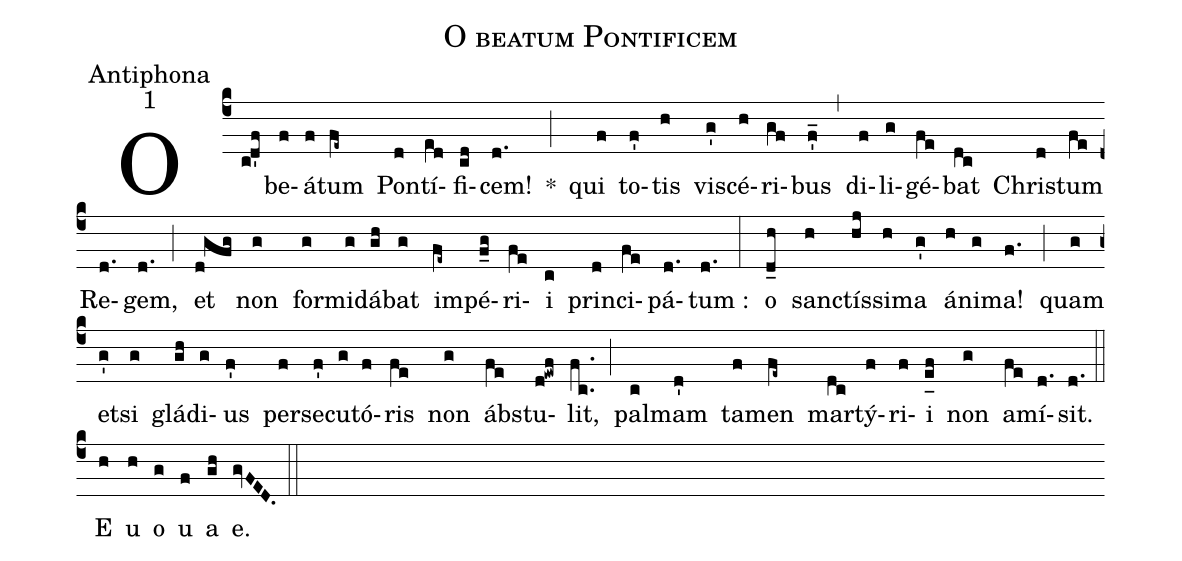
name:O beatum Pontificem;
office-part:Antiphona;
mode:1;
%%
(c4) O(cd'f) be(f)á(f)tum(fe~) Pon(d)tí(e[ll:1]d)fi(cd)cem!(d.) *(;) qui(f) to(f')tis(h) vi(g')scé(h)ri(gf)bus(f'_) (,) di(f)li(g)gé(fe)bat(dc) Chri(d)stum(fe) Re(d.)gem,(d.) (;) et(d!gfg) non(g) for(g)mi(g)dá(gh)bat(g) im(fe~)pé(f_g)ri(fe)i(c) prin(d)ci(fe)pá(d.)tum :(d.) (:) o(d_h) san(h)ctís(hj)si(h)ma(g') á(h)ni(g)ma!(f.) (;) quam(g) et(g')si(g) glá(gh)di(g)us(f') per(f)se(f')cu(g)tó(f)ris(fe) non(g) ábs(fe)tu(d!ewf)lit,(fc..) (;) pal(c)mam(d') ta(f)men(fe~) mar(dc)tý(f)ri(f)i(e_[uh:l]f) non(g) a(fe)mí(d.)sit.(d.) (::) <eu>E(h) u(h) o(g) u(f) a(gh) e.</eu>(gvFED.) (::)
